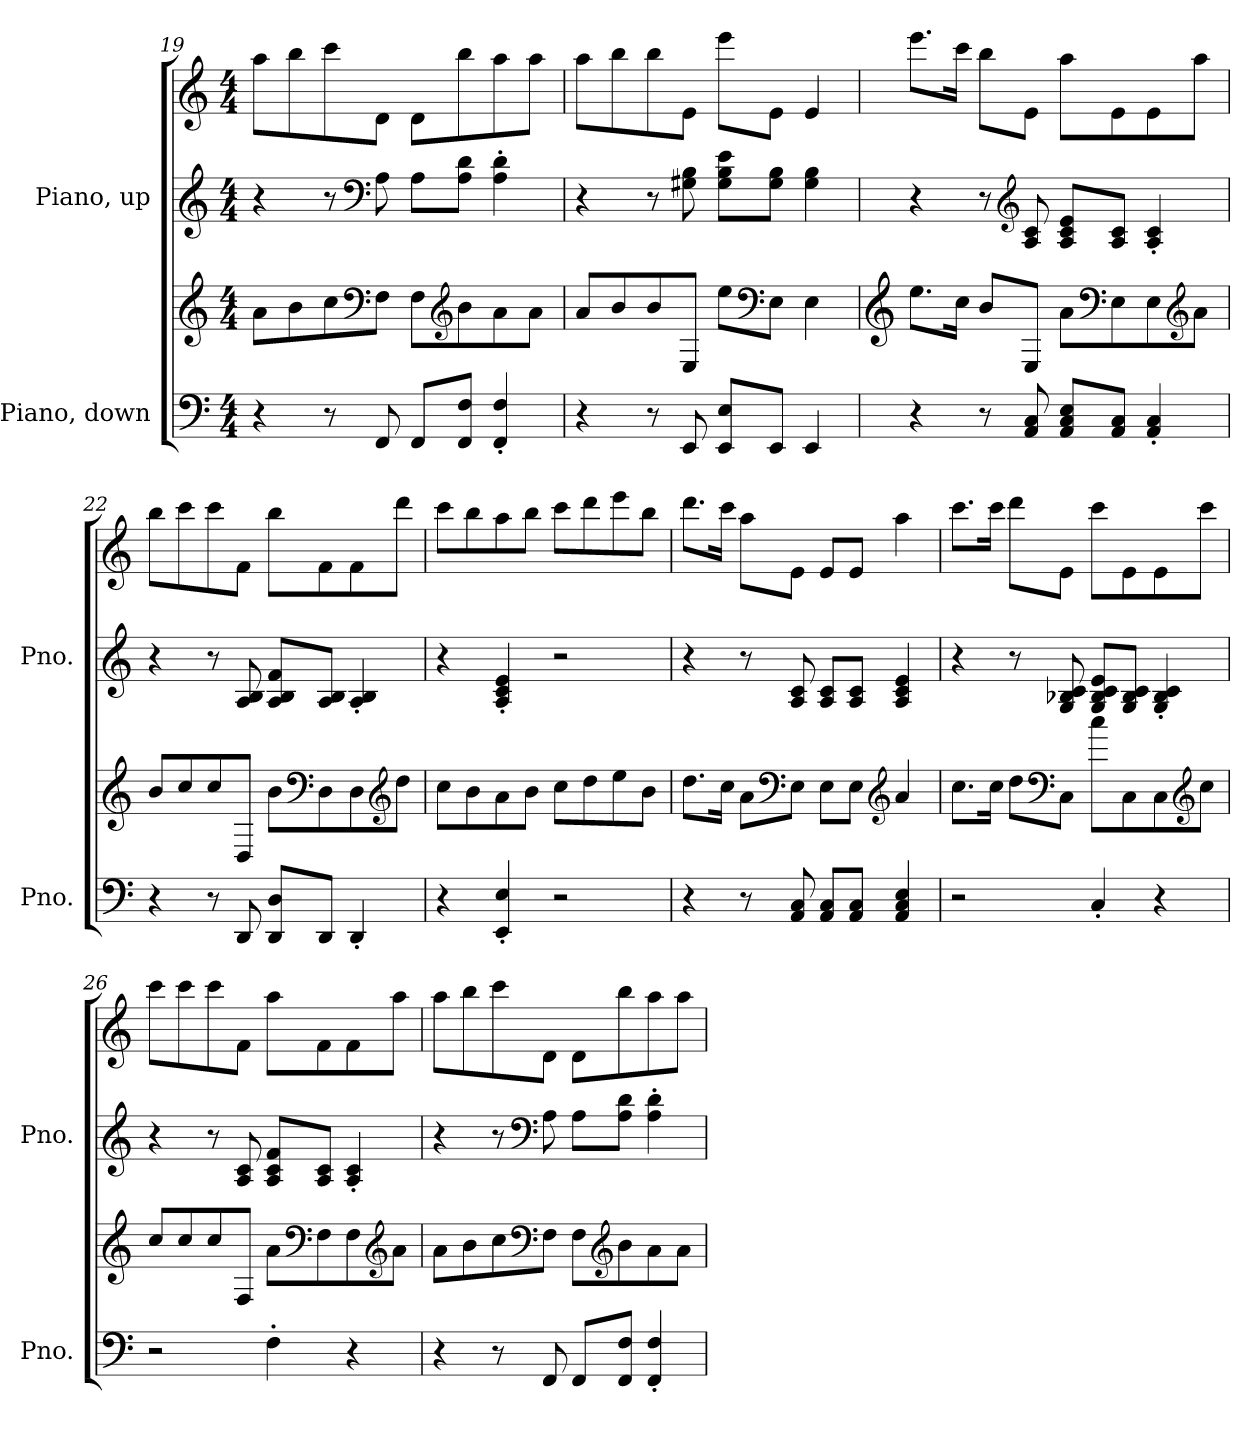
**kern	**kern	**kern	**kern
*part2	*part2	*part1	*part1
*staff4	*staff3	*staff2	*staff1
*I"Piano, down	*	*I"Piano, up	*
*I'Pno.	*	*I'Pno.	*
*clefF4	*clefG2	*clefG2	*clefG2
*k[]	*k[]	*k[]	*k[]
*M4/4	*M4/4	*M4/4	*M4/4
=19	=19	=19	=19
4r	8a\L	4r	8aa\L
.	8b\	.	8bb\
8r	8cc\	8r	8ccc\
*	*clefF4	*clefF4	*
8FF/	8F\J	8A\	8d\J
8FF/L	8F\L	8A\L	8d\L
*	*clefG2	*	*
8FF/ 8F/J	8b\	8A\ 8d\J	8bb\
4FF/' 4F/'	8a\	4A\' 4d\'	8aa\
.	8a\J	.	8aa\J
=20	=20	=20	=20
4r	8a/L	4r	8aa\L
.	8b/	.	8bb\
8r	8b/	8r	8bb\
8EE/	8E/J	8G#X\ 8B\	8e\J
8EE/ 8E/L	8ee\L	8G#\ 8B\ 8e\L	8eee\L
*	*clefF4	*	*
8EE/J	8E\J	8G#\ 8B\J	8e\J
4EE/	4E\	4G#\ 4B\	4e/
!!LO:LB:g=z
=21	=21	=21	=21
*	*clefG2	*	*
4r	8.ee\L	4r	8.eee\L
.	16cc\Jk	.	16ccc\Jk
8r	8b/L	8r	8bb\L
*	*	*clefG2	*
8AA/ 8C/	8E/J	8A/ 8c/	8e\J
8AA/ 8C/ 8E/L	8a\L	8A/ 8c/ 8e/L	8aa\L
*	*clefF4	*	*
8AA/ 8C/J	8E\	8A/ 8c/J	8e\
4AA/' 4C/'	8E\	4A/' 4c/'	8e\
*	*clefG2	*	*
.	8a\J	.	8aa\J
=22	=22	=22	=22
4r	8b/L	4r	8bb\L
.	8cc/	.	8ccc\
8r	8cc/	8r	8ccc\
8DD/	8D/J	8A/ 8B/	8f\J
8DD/ 8D/L	8b\L	8A/ 8B/ 8f/L	8bb\L
*	*clefF4	*	*
8DD/J	8D\	8A/ 8B/J	8f\
4DD'/	8D\	4A/' 4B/'	8f\
*	*clefG2	*	*
.	8dd\J	.	8ddd\J
=23	=23	=23	=23
4r	8cc\L	4r	8ccc\L
.	8b\	.	8bb\
4EE/' 4E/'	8a\	4A/' 4c/' 4e/'	8aa\
.	8b\J	.	8bb\J
2r	8cc\L	2r	8ccc\L
.	8dd\	.	8ddd\
.	8ee\	.	8eee\
.	8b\J	.	8bb\J
!!LO:LB:g=z
=24	=24	=24	=24
4r	8.dd\L	4r	8.ddd\L
.	16cc\Jk	.	16ccc\Jk
8r	8a\L	8r	8aa\L
*	*clefF4	*	*
8AA/ 8C/	8E\J	8A/ 8c/	8e\J
8AA/ 8C/L	8E\L	8A/ 8c/L	8e/L
8AA/ 8C/J	8E\J	8A/ 8c/J	8e/J
*	*clefG2	*	*
4AA/ 4C/ 4E/	4a/	4A/ 4c/ 4e/	4aa\
=25	=25	=25	=25
2r	8.cc\L	4r	8.ccc\L
.	16cc\Jk	.	16ccc\Jk
.	8dd\L	8r	8ddd\L
*	*clefF4	*	*
.	8C\J	8G/ 8B-X/ 8c/	8e\J
4C'/	8cc\L	8G/ 8B-/ 8c/ 8e/L	8ccc\L
.	8C\	8G/ 8B-/ 8c/J	8e\
4r	8C\	4G/' 4B-/' 4c/'	8e\
*	*clefG2	*	*
.	8cc\J	.	8ccc\J
!!LO:PB:g=z
=26	=26	=26	=26
2r	8cc/L	4r	8ccc\L
.	8cc/	.	8ccc\
.	8cc/	8r	8ccc\
.	8F/J	8A/ 8c/	8f\J
4F'\	8a\L	8A/ 8c/ 8f/L	8aa\L
*	*clefF4	*	*
.	8F\	8A/ 8c/J	8f\
4r	8F\	4A/' 4c/'	8f\
*	*clefG2	*	*
.	8a\J	.	8aa\J
=27	=27	=27	=27
4r	8a\L	4r	8aa\L
.	8b\	.	8bb\
8r	8cc\	8r	8ccc\
*	*clefF4	*clefF4	*
8FF/	8F\J	8A\	8d\J
8FF/L	8F\L	8A\L	8d\L
*	*clefG2	*	*
8FF/ 8F/J	8b\	8A\ 8d\J	8bb\
4FF/' 4F/'	8a\	4A\' 4d\'	8aa\
.	8a\J	.	8aa\J
=	=	=	=
*-	*-	*-	*-
